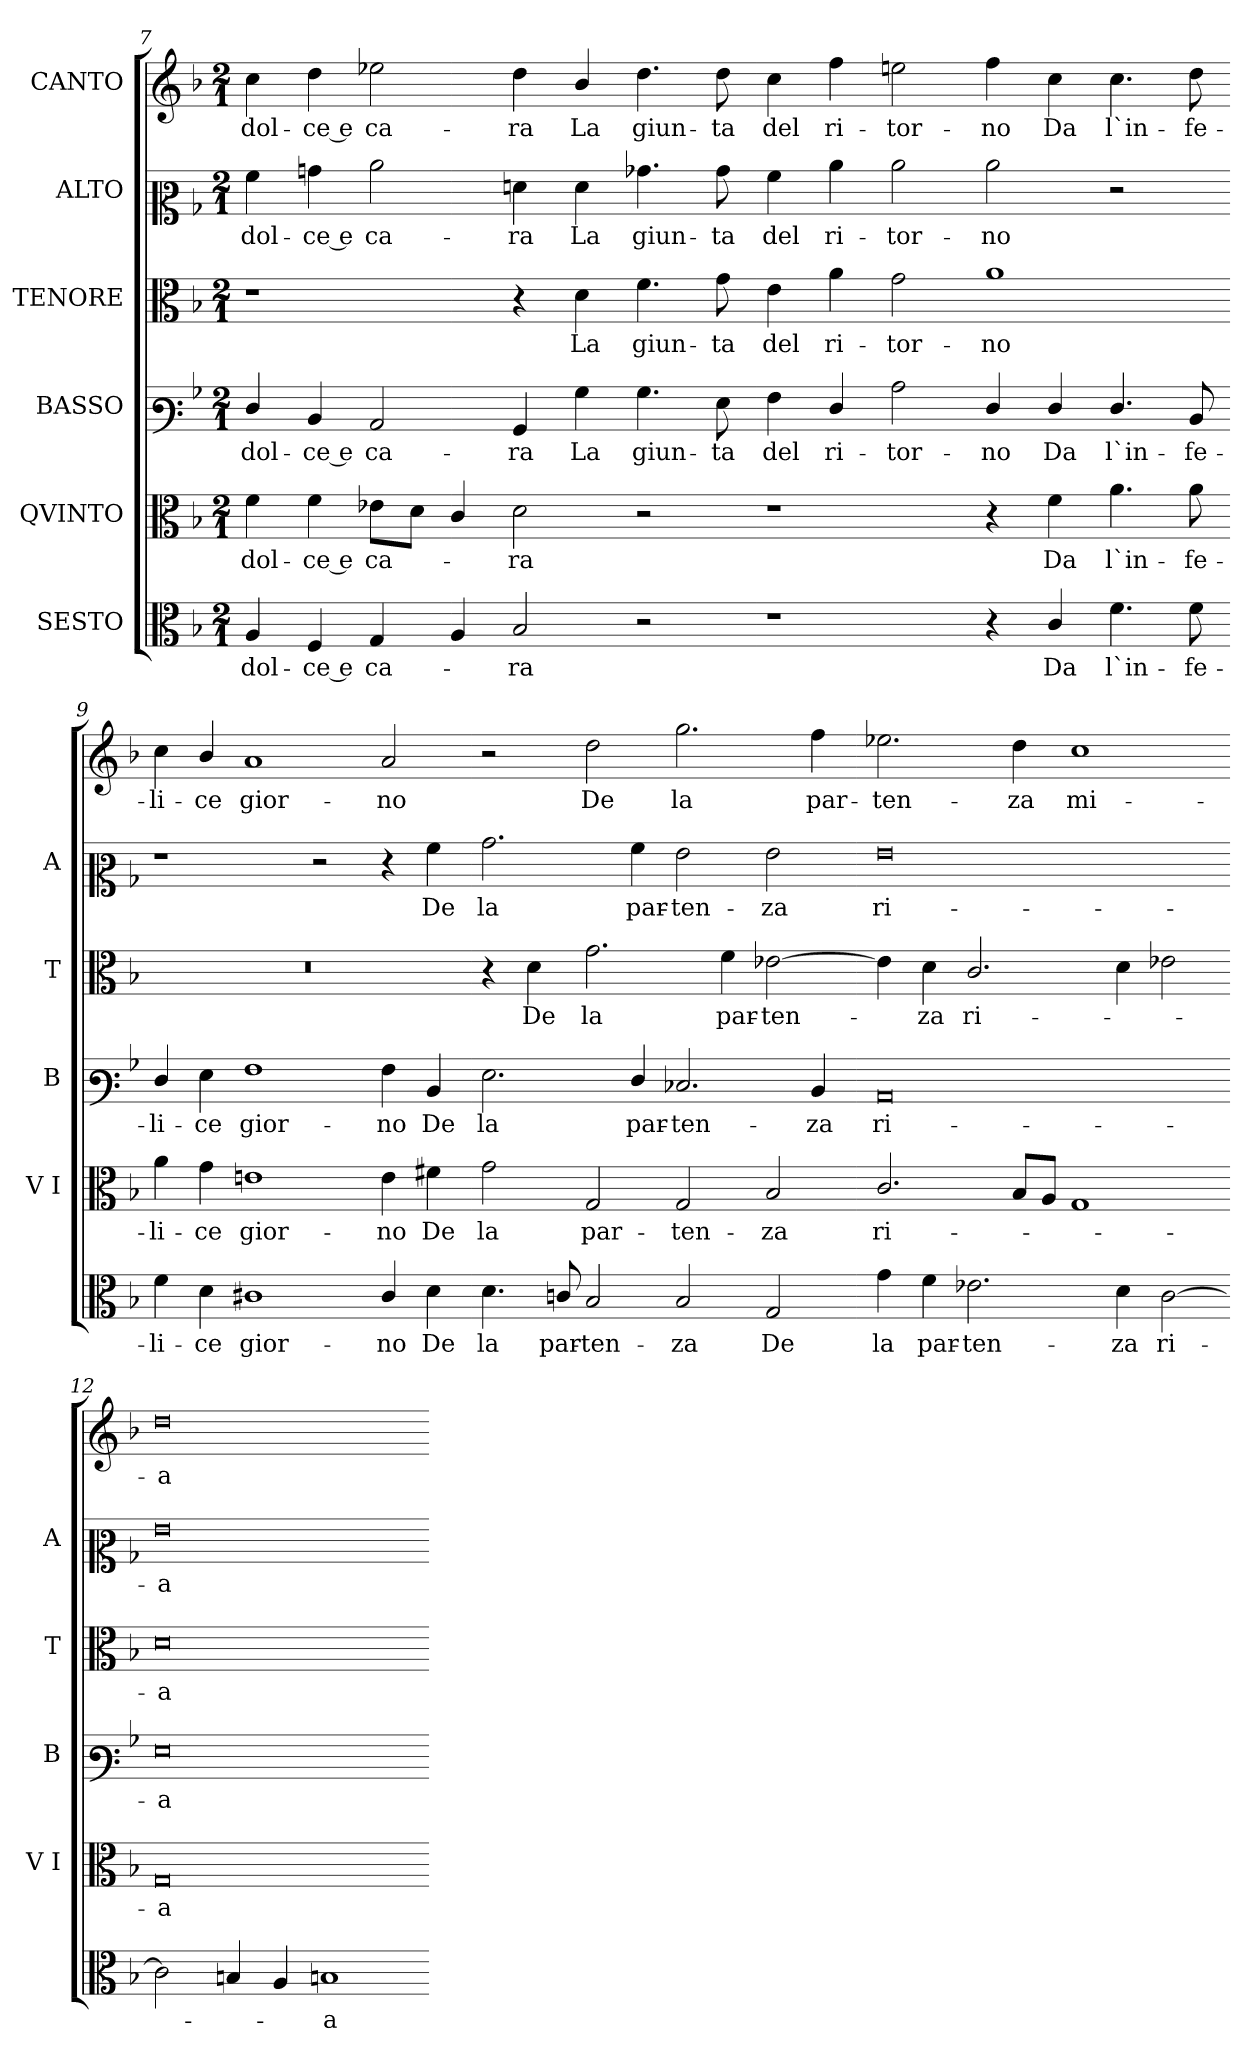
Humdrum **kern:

**kern	**text	**kern	**text	**kern	**text	**kern	**text	**kern	**text	**kern	**text
*part6	*part6	*part5	*part5	*part4	*part4	*part3	*part3	*part2	*part2	*part1	*part1
*staff6	*staff6	*staff5	*staff5	*staff4	*staff4	*staff3	*staff3	*staff2	*staff2	*staff1	*staff1
*I"SESTO	*	*I"QVINTO	*	*I"BASSO	*	*I"TENORE	*	*I"ALTO	*	*I"CANTO	*
*	*	*I'V I	*	*I'B	*	*I'T	*	*I'A	*	*	*
*clefC3	*	*clefC3	*	*clefF3	*	*clefC3	*	*clefC2	*	*clefG2	*
*k[b-]	*	*k[b-]	*	*k[b-]	*	*k[b-]	*	*k[b-]	*	*k[b-]	*
*d:	*	*d:	*	*d:	*	*d:	*	*d:	*	*d:	*
*M2/1	*	*M2/1	*	*M2/1	*	*M2/1	*	*M2/1	*	*M2/1	*
=7	=7	=7	=7	=7	=7	=7	=7	=7	=7	=7	=7
4A/	dol-	4f\	dol-	4F/	dol-	1r	.	4a\	dol-	4cc\	dol-
4F/	-ce e	4f\	-ce e	4D/	-ce e	.	.	4bn\	-ce e	4dd\	-ce e
4G/	ca-	8e-X\L	ca-	2C/	ca-	.	.	2cc\	ca-	2ee-X\	ca-
.	.	8d\J	.	.	.	.	.	.	.	.	.
4A/	.	4c/	.	.	.	.	.	.	.	.	.
2B-/	-ra	2d\	-ra	4BB-/	-ra	4r	.	4fn\	-ra	4dd\	-ra
.	.	.	.	4B-\	La	4d\	La	4f\	La	4b-/	La
2r	.	2r	.	4.B-\	giun-	4.f\	giun-	4.b-X\	giun-	4.dd\	giun-
.	.	.	.	8G\	-ta	8g\	-ta	8b-\	-ta	8dd\	-ta
=8-	=8-	=8-	=8-	=8-	=8-	=8-	=8-	=8-	=8-	=8-	=8-
1r	.	1r	.	4A\	del	4e\	del	4a\	del	4cc\	del
.	.	.	.	4F/	ri-	4a\	ri-	4cc\	ri-	4ff\	ri-
.	.	.	.	2c\	-tor-	2g\	-tor-	2cc\	-tor-	2een\	-tor-
4r	.	4r	.	4F/	-no	1a	-no	2cc\	-no	4ff\	-no
4c/	Da	4f\	Da	4F/	Da	.	.	.	.	4cc\	Da
4.f\	l`in-	4.a\	l`in-	4.F/	l`in-	.	.	2r	.	4.cc\	l`in-
8f\	-fe-	8a\	-fe-	8D/	-fe-	.	.	.	.	8dd\	-fe-
=9-	=9-	=9-	=9-	=9-	=9-	=9-	=9-	=9-	=9-	=9-	=9-
4f\	-li-	4a\	-li-	4F/	-li-	0r	.	1r	.	4cc\	-li-
4d\	-ce	4g\	-ce	4G\	-ce	.	.	.	.	4b-/	-ce
1c#X	gior-	1en	gior-	1A	gior-	.	.	.	.	1a	gior-
.	.	.	.	.	.	.	.	2r	.	.	.
4c#/	-no	4e\	-no	4A\	-no	.	.	4r	.	2a/	-no
4d\	De	4f#X\	De	4D/	De	.	.	4a\	De	.	.
=10-	=10-	=10-	=10-	=10-	=10-	=10-	=10-	=10-	=10-	=10-	=10-
4.d\	la	2g\	la	2.G\	la	4r	.	2.b-\	la	2r	.
.	.	.	.	.	.	4d\	De	.	.	.	.
8cn/	par-	.	.	.	.	.	.	.	.	.	.
2B-/	-ten-	2G/	par-	.	.	2.g\	la	.	.	2dd\	De
.	.	.	.	4F/	par-	.	.	4a\	par-	.	.
2B-/	-za	2G/	-ten-	2.E-X/	-ten-	.	.	2g\	-ten-	2.gg\	la
.	.	.	.	.	.	4f\	par-	.	.	.	.
2G/	De	2B-/	-za	.	.	[2e-X\	-ten-	2g\	-za	.	.
.	.	.	.	4D/	-za	.	.	.	.	4ff\	par-
=11-	=11-	=11-	=11-	=11-	=11-	=11-	=11-	=11-	=11-	=11-	=11-
4g\	la	2.c/	ri-	0C	ri-	4e-\]	.	0g	ri-	2.ee-X\	-ten-
4f\	par-	.	.	.	.	4d\	-za	.	.	.	.
2.e-X\	-ten-	.	.	.	.	2.c/	ri-	.	.	.	.
.	.	8B-/L	.	.	.	.	.	.	.	4dd\	-za
.	.	8A/J	.	.	.	.	.	.	.	.	.
.	.	1G	.	.	.	.	.	.	.	1cc	mi-
4d\	-za	.	.	.	.	4d\	.	.	.	.	.
[2c\	ri-	.	.	.	.	2e-X\	.	.	.	.	.
=12-	=12-	=12-	=12-	=12-	=12-	=12-	=12-	=12-	=12-	=12-	=12-
2c\]	.	0G	-a	0G	-a	0d	-a	0g	-a	0dd	-a
4Bn/	.	.	.	.	.	.	.	.	.	.	.
4A/	.	.	.	.	.	.	.	.	.	.	.
1Bn	-a	.	.	.	.	.	.	.	.	.	.
=-	=-	=-	=-	=-	=-	=-	=-	=-	=-	=-	=-
*-	*-	*-	*-	*-	*-	*-	*-	*-	*-	*-	*-
